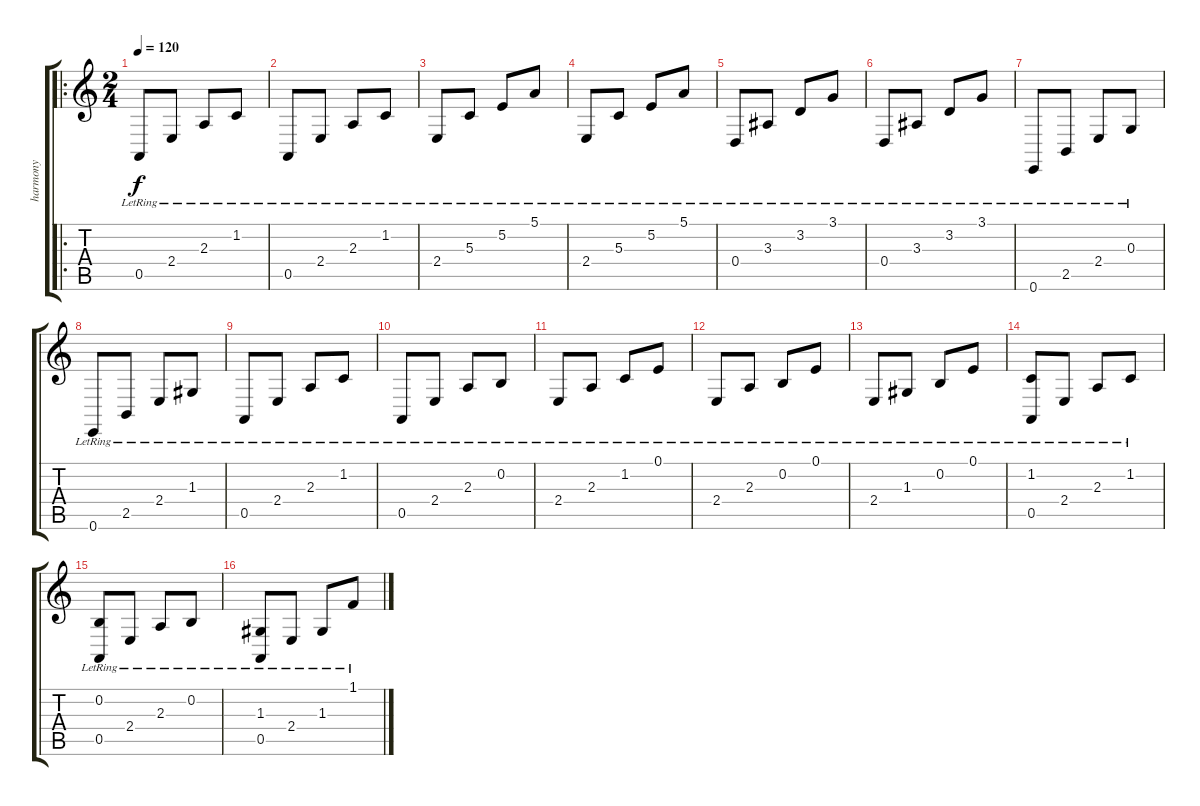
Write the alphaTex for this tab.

\track ("harmony" "harmony") {instrument acousticgrandpiano}
\staff {score tabs}
\tuning (E4 B3 G3 D3 A2 E2) {hide}
\ro
\ts (2 4)
\tempo 120
\clef g2
\ks c
0.5{lr}.8{dy f instrument acousticgrandpiano} 2.4{lr}.8 2.3{lr}.8 1.2{lr}.8 |
0.5{lr}.8 2.4{lr}.8 2.3{lr}.8 1.2{lr}.8 |
2.4{lr}.8 5.3{lr}.8 5.2{lr}.8 5.1{lr}.8 |
2.4{lr}.8 5.3{lr}.8 5.2{lr}.8 5.1{lr}.8 |
0.4{lr}.8 3.3{lr}.8 3.2{lr}.8 3.1{lr}.8 |
0.4{lr}.8 3.3{lr}.8 3.2{lr}.8 3.1{lr}.8 |
0.6{lr}.8 2.5{lr}.8 2.4{lr}.8 0.3{lr}.8 |
0.6{lr}.8 2.5{lr}.8 2.4{lr}.8 1.3{lr}.8 |
0.5{lr}.8 2.4{lr}.8 2.3{lr}.8 1.2{lr}.8 |
0.5{lr}.8 2.4{lr}.8 2.3{lr}.8 0.2{lr}.8 |
2.4{lr}.8 2.3{lr}.8 1.2{lr}.8 0.1{lr}.8 |
2.4{lr}.8 2.3{lr}.8 0.2{lr}.8 0.1{lr}.8 |
2.4{lr}.8 1.3{lr}.8 0.2{lr}.8 0.1{lr}.8 |
(1.2{lr} 0.5{lr}).8 2.4{lr}.8 2.3{lr}.8 1.2{lr}.8 |
(0.2{lr} 0.5{lr}).8 2.4{lr}.8 2.3{lr}.8 0.2{lr}.8 |
(1.3{lr} 0.5{lr}).8 2.4{lr}.8 1.3{lr}.8 1.1{lr}.8
